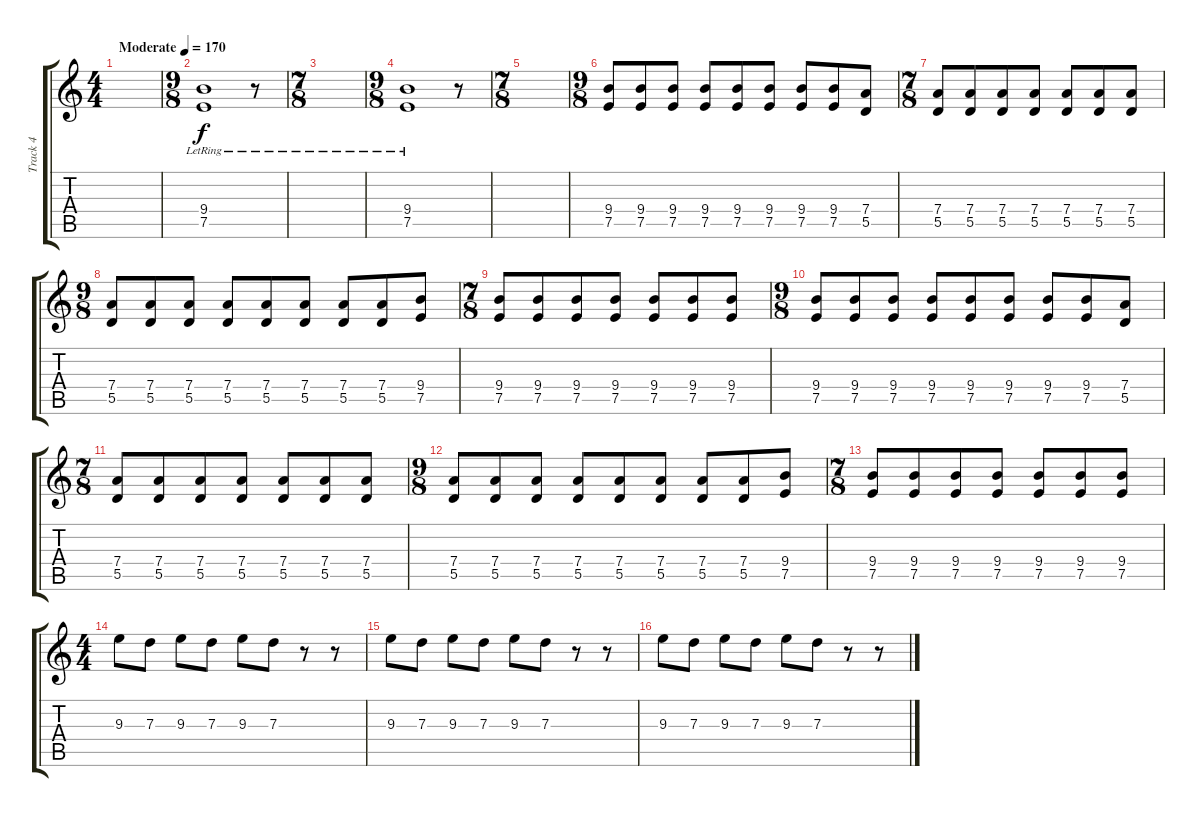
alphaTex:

\track ("Track 4" "Track 4") {instrument distortionguitar}
\staff {score tabs}
\tuning (E4 B3 G3 D3 A2 E2) {hide}
\ts (4 4)
\tempo (170 "Moderate")
\clef g2
\ks c
|
\ts (9 8)
(9.4{lr} 7.5).1 r.8 |
\ts (7 8)
|
\ts (9 8)
(9.4{lr} 7.5).1 r.8 |
\ts (7 8)
|
\ts (9 8)
(9.4 7.5).8 (9.4 7.5).8 (9.4 7.5).8 (9.4 7.5).8 (9.4 7.5).8 (9.4 7.5).8 (9.4 7.5).8 (9.4 7.5).8 (7.4 5.5).8 |
\ts (7 8)
(7.4 5.5).8 (7.4 5.5).8 (7.4 5.5).8 (7.4 5.5).8 (7.4 5.5).8 (7.4 5.5).8 (7.4 5.5).8 |
\ts (9 8)
(7.4 5.5).8 (7.4 5.5).8 (7.4 5.5).8 (7.4 5.5).8 (7.4 5.5).8 (7.4 5.5).8 (7.4 5.5).8 (7.4 5.5).8 (9.4 7.5).8 |
\ts (7 8)
(9.4 7.5).8 (9.4 7.5).8 (9.4 7.5).8 (9.4 7.5).8 (9.4 7.5).8 (9.4 7.5).8 (9.4 7.5).8 |
\ts (9 8)
(9.4 7.5).8 (9.4 7.5).8 (9.4 7.5).8 (9.4 7.5).8 (9.4 7.5).8 (9.4 7.5).8 (9.4 7.5).8 (9.4 7.5).8 (7.4 5.5).8 |
\ts (7 8)
(7.4 5.5).8 (7.4 5.5).8 (7.4 5.5).8 (7.4 5.5).8 (7.4 5.5).8 (7.4 5.5).8 (7.4 5.5).8 |
\ts (9 8)
(7.4 5.5).8 (7.4 5.5).8 (7.4 5.5).8 (7.4 5.5).8 (7.4 5.5).8 (7.4 5.5).8 (7.4 5.5).8 (7.4 5.5).8 (9.4 7.5).8 |
\ts (7 8)
(9.4 7.5).8 (9.4 7.5).8 (9.4 7.5).8 (9.4 7.5).8 (9.4 7.5).8 (9.4 7.5).8 (9.4 7.5).8 |
\ts (4 4)
9.3.8 7.3.8 9.3.8 7.3.8 9.3.8 7.3.8 r.8 r.8 |
9.3.8 7.3.8 9.3.8 7.3.8 9.3.8 7.3.8 r.8 r.8 |
9.3.8 7.3.8 9.3.8 7.3.8 9.3.8 7.3.8 r.8 r.8
